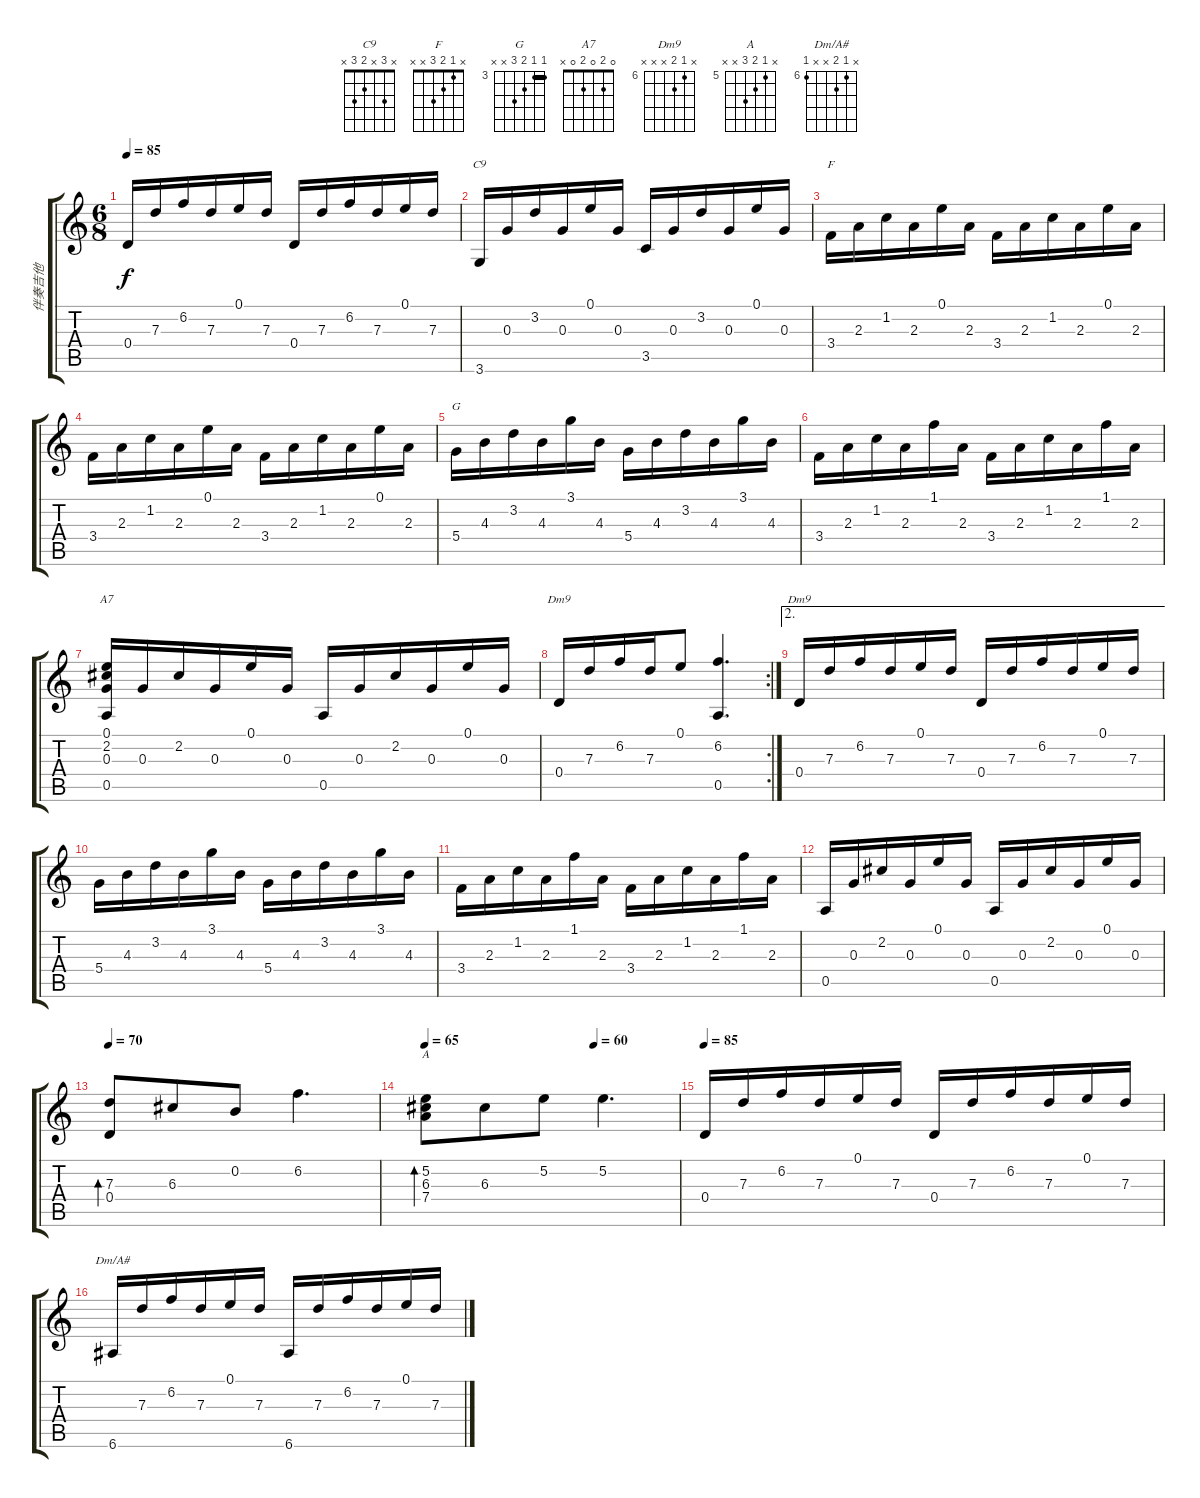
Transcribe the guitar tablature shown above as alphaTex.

\track ("伴奏吉他" "伴奏吉他") {instrument acousticguitarsteel}
\staff {score tabs}
\tuning (E4 B3 G3 D3 A2 E2) {hide}
\chord ("C9" x 3 x 2 3 x)
\chord ("F" x 1 2 3 x x)
\chord ("G" 3 3 4 5 x x) {firstfret 3 barre 3}
\chord ("A7" 0 2 0 2 0 x)
\chord ("Dm9" x 6 7 0 x x) {firstfret 6}
\chord ("Dm9" x 6 7 x x x) {firstfret 6}
\chord ("A" x 5 6 7 x x) {firstfret 5}
\chord ("Dm/A#" x 6 7 x x 6) {firstfret 6}
\ts (6 8)
\tempo 85
\clef g2
\ks c
0.4.16{dy f} 7.3.16 6.2.16 7.3.16 0.1.16 7.3.16 0.4.16 7.3.16 6.2.16 7.3.16 0.1.16 7.3.16 |
3.6.16{ch "C9"} 0.3.16 3.2.16 0.3.16 0.1.16 0.3.16 3.5.16 0.3.16 3.2.16 0.3.16 0.1.16 0.3.16 |
3.4.16{ch "F"} 2.3.16 1.2.16 2.3.16 0.1.16 2.3.16 3.4.16 2.3.16 1.2.16 2.3.16 0.1.16 2.3.16 |
3.4.16 2.3.16 1.2.16 2.3.16 0.1.16 2.3.16 3.4.16 2.3.16 1.2.16 2.3.16 0.1.16 2.3.16 |
5.4.16{ch "G"} 4.3.16 3.2.16 4.3.16 3.1.16 4.3.16 5.4.16 4.3.16 3.2.16 4.3.16 3.1.16 4.3.16 |
3.4.16 2.3.16 1.2.16 2.3.16 1.1.16 2.3.16 3.4.16 2.3.16 1.2.16 2.3.16 1.1.16 2.3.16 |
(0.1 2.2 0.3 0.5).16{ch "A7"} 0.3.16 2.2.16 0.3.16 0.1.16 0.3.16 0.5.16 0.3.16 2.2.16 0.3.16 0.1.16 0.3.16 |
\rc 2
0.4.16{ch "Dm9"} 7.3.16 6.2.16 7.3.16 0.1.8 (6.2 0.5).4{d} |
\ae 2
0.4.16{ch "Dm9"} 7.3.16 6.2.16 7.3.16 0.1.16 7.3.16 0.4.16 7.3.16 6.2.16 7.3.16 0.1.16 7.3.16 |
5.4.16 4.3.16 3.2.16 4.3.16 3.1.16 4.3.16 5.4.16 4.3.16 3.2.16 4.3.16 3.1.16 4.3.16 |
3.4.16 2.3.16 1.2.16 2.3.16 1.1.16 2.3.16 3.4.16 2.3.16 1.2.16 2.3.16 1.1.16 2.3.16 |
0.5.16 0.3.16 2.2.16 0.3.16 0.1.16 0.3.16 0.5.16 0.3.16 2.2.16 0.3.16 0.1.16 0.3.16 |
\tempo 70
(7.3 0.4).8{bd 240} 6.3.8 0.2.8 6.2.4{d} |
\tempo 65
\tempo (60 0.6666666666666666)
(5.2 6.3 7.4).8{bd 240 ch "A"} 6.3.8 5.2.8 5.2.4{d} |
\tempo 85
0.4.16 7.3.16 6.2.16 7.3.16 0.1.16 7.3.16 0.4.16 7.3.16 6.2.16 7.3.16 0.1.16 7.3.16 |
6.6.16{ch "Dm/A#"} 7.3.16 6.2.16 7.3.16 0.1.16 7.3.16 6.6.16 7.3.16 6.2.16 7.3.16 0.1.16 7.3.16
